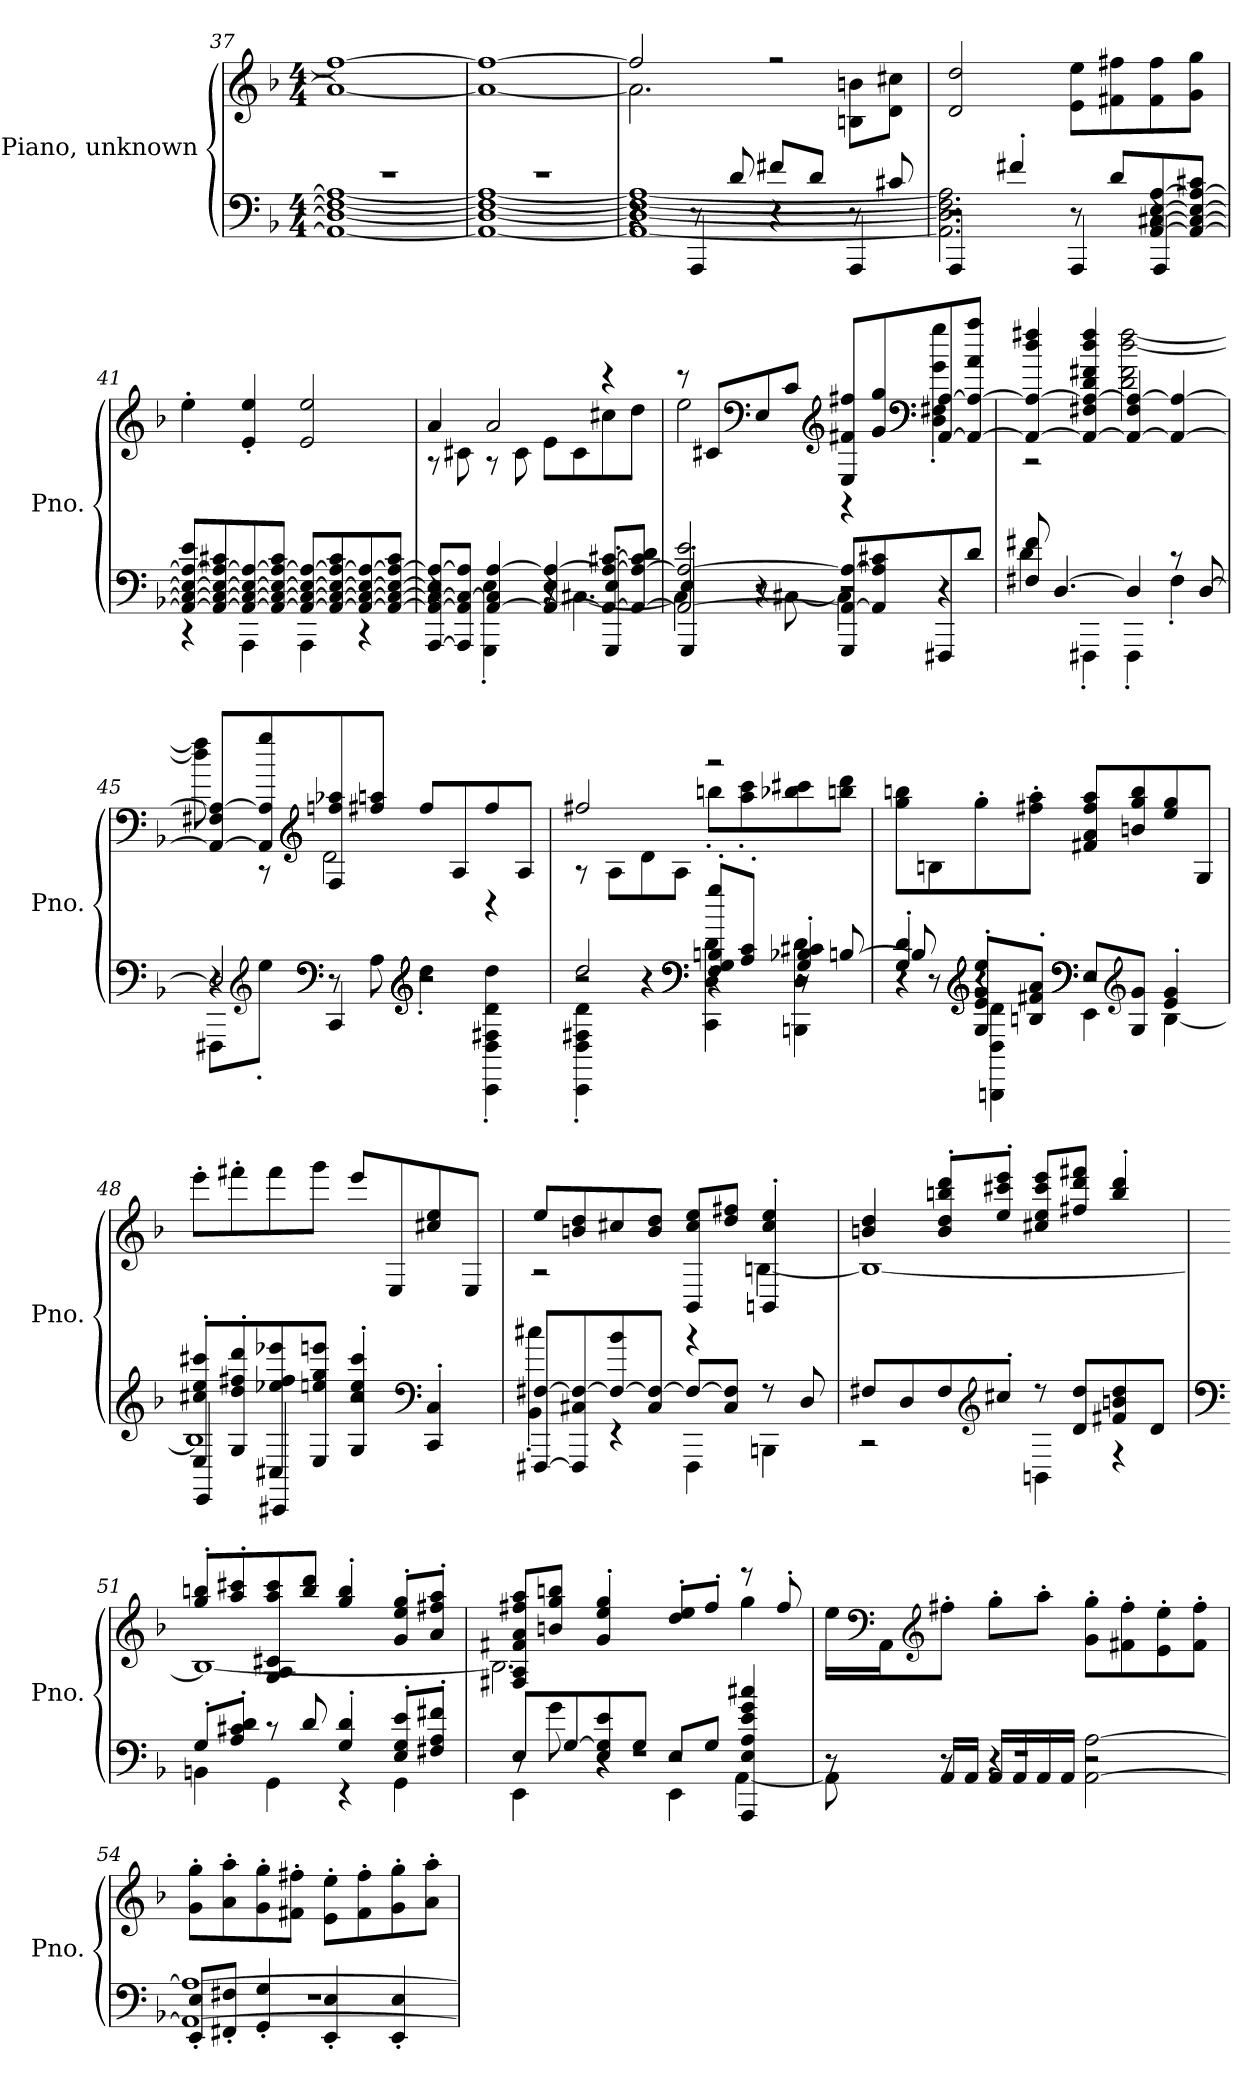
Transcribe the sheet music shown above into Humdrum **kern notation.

**kern	**kern
*part1	*part1
*staff2	*staff1
*I"Piano, unknown	*
*I'Pno.	*
*clefF4	*clefG2
*k[b-]	*k[b-]
*M4/4	*M4/4
=37	=37
*^	*^
1r	1AA_ 1D_ 1F#_ 1A_	1ff#_	1a_
!!LO:LB:g=z	!!
=38	=38	=38	=38
1r	1AA_ 1D_ 1F#_ 1A_	1ff#_	1a_
=39	=39	=39	=39
*	*^	*	*
4r	1AA_ 1D_ 1F#_ 1A_	4r	2ff#/]	2.a\]
8r	.	4AAA/	.	.
8d/	.	.	.	.
8f#X/L	.	4r	2r	.
8d/J	.	.	.	.
8r	.	4AAA/	.	8Bn\ 8bn\L
8c#X/	.	.	.	8d\ 8cc#X\J
*	*	*	*v	*v
=40	=40	=40	=40
4AAA/	2.AA\] 2.D\] 2.F#\] 2.A\]	2r	2d/ 2dd/
4f#X'/	.	.	.
8r	.	4AAA/	8e\ 8ee\L
8d/L	.	.	8f#X\ 8ff#X\
[8AA/ [8C#X/ [8E/ [8A/	4r	4AAA/	8f#\ 8ff#\
8AA/_ 8C#/_ 8E/_ 8A/_ 8c#X/J	.	.	8g\ 8gg\J
*	*v	*v	*
=41	=41	=41
8AA/_ 8C#/_ 8E/_ 8A/_ 8e/L	4r	4ee'\
8AA/_ 8C#/_ 8E/_ 8A/_ 8c#X/	.	.
8AA/_ 8C#/_ 8E/_ 8A/_	4AAA\	4e/' 4ee/'
8AA/_ 8C#/_ 8E/_ 8A/_ 8c#/J	.	.
8AA/_ 8C#/_ 8E/_ 8A/_L	4AAA\	2e/ 2ee/
8AA/_ 8C#/_ 8E/_ 8A/_ 8c#/	.	.
8AA/_ 8C#/_ 8E/_ 8A/_	4r	.
8AA/_ 8C#/_ 8E/_ 8A/_ 8c#/J	.	.
!!LO:LB:g=z
=42	=42	=42
*	*^	*^
[8AAA/ 8AA/_ 8C#/_ 8E/] 8A/_L	4r	2r	4a/	8r
8AAA/] 8AA/] 8C#/_ 8A/]J	.	.	.	8c#X\
[4AA/ 4C#/] [4A/	4GGG\' 4E\'	.	2a/	8r
.	.	.	.	8c#\
4AA/_ 4E/ 4A/_	8r	4r	.	8e\L
.	[4.C#X\	.	.	8c#\
8AA/_ 8A/_ [8c#X/L	.	4GGG/' 4E/'	4r	8cc#X\
8AA/_ 8A/_ 8c#/] 8d/J	.	.	.	8dd\J
=43	=43	=43	=43	=43
2AA/_ 2A/_ 2e/	4C#\]	4GGG/' 4E/'	8r	2ee\
.	.	.	8c#X/L	.
*	*	*	*clefF4	*
.	8r	4r	8E/	.
.	[8C#X\	.	8c#/J	.
*	*	*	*clefG2	*
8GGG/ 8AA/_ 8A/_L	4C#\]	2r	8E/ 8f#X/ 8ff#X/L	4r
8AA/] 8A/] 8c#X/	.	.	8g/ 8gg/	.
*	*	*	*clefF4	*
8FFF#X/	4r	.	[8AA/ [8A/	4D\' 4F#X\' 4g\' 4gg\'
8d/J	.	.	8AA/_ 8A/_ 8a/ 8aa/J	.
*	*v	*v	*	*
=44	=44	=44	=44
8F#X/ 8f#X/	4d\	4AA/_ 4A/_ 4dd/ 4ff#X/	2r
[4.D/	.	.	.
.	4FFF#X'\	4AA/_ 4F#X/ 4A/_ 4d/ 4f#X/ 4dd/ 4ff#/	.
4D/]	4FFF#'\	4AA/_ 4F#/ 4A/_	2d\ 2f#\ [2dd\ [2ff#\
8r	4F#'\	4AA/_ 4A/_	.
[8D/	.	.	.
!!LO:LB:g=z	!!
=45	=45	=45	=45
*	*^	*	*
2D/]	8FFF#X\L	4r	8AA/_ 8F#X/ 8A/_L	8dd\] 8ff#\]
*clefG2	*	*	*	*
.	8ee'\J	.	8AA/] 8A/] 8gg/	8r
*clefF4	*	*	*clefG2	*
.	8r	4CC/	8F#/ 8ffn/ 8aa-X/	2d\
.	8A\	.	8ff#X/ 8aan/J	.
*clefG2	*	*	*	*
2r	4dd'\	2r	8ff#/L	.
.	.	.	8A/	.
.	4CC\' 4D\' 4F#X\' 4d\' 4dd\'	.	8ff#/	4r
.	.	.	8A/J	.
=46	=46	=46	=46	=46
2dd/	4CC\' 4D\' 4F#X\' 4d\'	2r	2ff#X/	8r
.	.	.	.	8A\L
.	4r	.	.	8d\
.	.	.	.	8A\J
*clefF4	*	*	*	*
8F#/' 8G/' 8Bn/' 8gg/'L	4CC\ 4D\ 4d\	4r	2r	8bbn'\L
8A/' 8c/'J	.	.	.	8aa\' 8ccc\'
4G/' 4B-X/' 4c#X/'	4BBBn\ 4D\ 4d\	8r	.	8bb-X\ 8ccc#X\
.	.	[8Bn/	.	8bbn\ 8ddd\J
*	*	*	*v	*v
!!LO:PB:g=z
=47	=47	=47	=47
4G/' 4d/'	4r	8B/]	8gg\ 8bbn\L
.	.	8r	8Bn\
*clefG2	*	*	*
8G/' 8e/' 8g/' 8ee/'L	4BBBn\ 4D\ 4d\	4r	8gg'\
8Bn/' 8f#X/' 8a/'J	.	.	8ff#X\' 8aa\'J
*clefF4	*	*	*
8E/L	4EE\	2r	8f#X/ 8a/ 8ff#/ 8aa/L
*clefG2	*	*	*
8G/ 8g/J	.	.	8bn/ 8gg/ 8bb/
4e/' 4g/'	[4B\	.	8ee/ 8gg/
.	.	.	8G/J
=48	=48	=48	=48
8E/' 8cc#X/' 8ee/' 8ccc#X/'L	1B]	4EE/	8eee'\L
8G/' 8dd/' 8ff#X/' 8ddd/'	.	.	8fff#X'\
8C#X/ 8ee-X/ 8ff#/ 8eee-X/	.	4CC#X/	8fff#\
8E/ 8een/ 8gg/ 8eeen/J	.	.	8ggg\J
4G/' 4cc#/' 4ee/' 4ccc#/'	.	2r	8eee/L
.	.	.	8E/
*clefF4	*	*	*
4CC#/' 4C#/'	.	.	8cc#X/ 8ee/
.	.	.	8E/J
*	*v	*v	*
!!LO:LB:g=z
=49	=49	=49
*	*	*^
[8FFF#X/ [8F#X/L	4BB-\' 4cc#X\'	8ee/L	2r
8FFF#/] 8C#X/ 8F#/_	.	8bn/ 8dd/	.
8F#/_ 8b-/	4r	8cc#X/	.
8C#/ 8F#/_J	.	8b/ 8dd/J	.
8F#/L_	4FFF#\	8BB-/ 8cc#/ 8ee/L	4r
8C#/ 8F#/]J	.	8dd/ 8ff#X/J	.
8r	4BBBn\	4BBn/' 4cc#/' 4ee/'	[4Bn\
8D/	.	.	.
=50	=50	=50	=50
8F#X/L	2r	4bn/ 4dd/	1B_
8D/	.	.	.
8F#/	.	8b/' 8dd/' 8bbn/' 8ddd/'L	.
*clefG2	*	*	*
8cc#X'/J	.	8ee/' 8ccc#X/' 8eee/'J	.
8r	4BBn\	8cc#X/ 8ee/ 8ccc#/ 8eee/L	.
8d/ 8dd/L	.	8ff#X/ 8ddd/ 8fff#X/J	.
8f#X/ 8bn/ 8dd/	4r	4bb/' 4ddd/'	.
8d/J	.	.	.
=51	=51	=51	=51
*clefF4	*	*	*
8G'/L	4BBn\	8gg/' 8bbn/'L	1B_
8A/' 8c#X/' 8d/'J	.	8aa/' 8ccc#X/'	.
8r	4GG\	8G/ 8A/ 8c#X/ 8aa/ 8ccc#/	.
8d/	.	8bb/ 8ddd/J	.
4G/' 4d/'	4r	4gg/' 4bb/'	.
8E/' 8G/' 8e/'L	4GG\	8g/' 8ee/' 8gg/'L	.
8F#X/' 8A/' 8f#X/'J	.	8a/' 8ff#X/' 8aa/'J	.
!!LO:LB:g=z	!!
=52	=52	=52	=52
*^	*^	*	*
1r	8r	8E/L	4EE\	8F#X/ 8A/ 8f#X/ 8a/ 8ff#X/ 8aa/L	2.B\]
.	8g\	[8G/	.	8bn/ 8gg/ 8bbn/J	.
.	4r	8E/ 8G/] 8e/	4r	4g/' 4ee/' 4gg/'	.
.	.	8G/J	.	.	.
.	2r	8E/L	4EE\	8dd/' 8ee/'L	.
.	.	8G/J	.	8ff#'/J	.
.	.	4AAA/ 4E/ 4A/ 4e/ 4g/ 4cc#X/	[4AA\	8r	4gg\
.	.	.	.	8ff#'/	.
*	*	*v	*v	*	*
*	*	*	*v	*v
=53	=53	=53	=53
1r	8r	8AA\]	16ee\LL
*	*	*	*clefF4
.	.	.	16AA\J
*	*	*	*clefG2
.	16AA/LL	8r	8ff#X'\J
.	16AA/JJ	.	.
.	16AA/LL	4r	8gg'\L
.	16AA/	.	.
.	16AA/	.	8aa'\J
.	16AA/JJ	.	.
.	2r	[2AA\ [2A\	8g\' 8gg\'L
.	.	.	8f#X\' 8ff#\'
.	.	.	8e\' 8ee\'
.	.	.	8f#\' 8ff#\'J
=54	=54	=54	=54
1r	8EE/' 8E/'L	1AA_ 1A_	8g\' 8gg\'L
.	8FF#X/' 8F#X/'J	.	8a\' 8aa\'
.	4GG/' 4G/'	.	8g\' 8gg\'
.	.	.	8f#X\' 8ff#X\'J
.	4EE/' 4E/'	.	8e\' 8ee\'L
.	.	.	8f#\' 8ff#\'
.	4EE/' 4E/'	.	8g\' 8gg\'
.	.	.	8a\' 8aa\'J
*v	*v	*v	*
=	=
*-	*-
